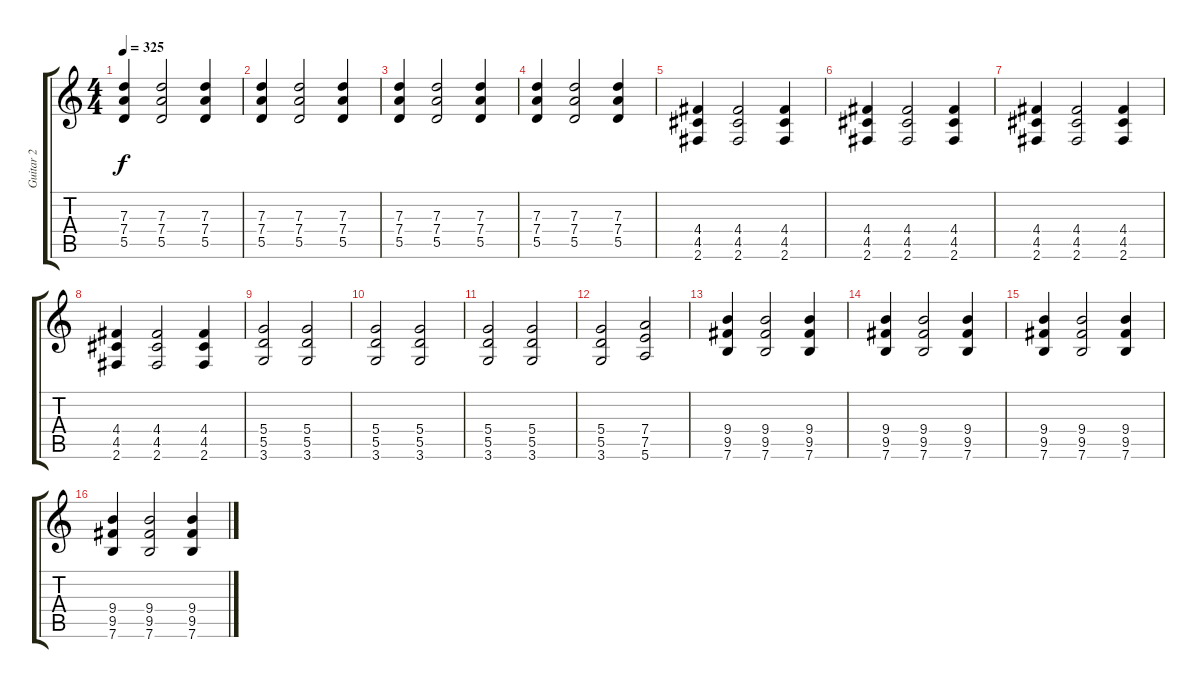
\track ("Guitar 2" "Guitar 2") {instrument distortionguitar}
\staff {score tabs}
\tuning (E4 B3 G3 D3 A2 E2) {hide}
\ts (4 4)
\tempo 325
\clef g2
\ks c
(7.3 7.4 5.5).4{dy f} (7.3 7.4 5.5).2 (7.3 7.4 5.5).4 |
(7.3 7.4 5.5).4 (7.3 7.4 5.5).2 (7.3 7.4 5.5).4 |
(7.3 7.4 5.5).4 (7.3 7.4 5.5).2 (7.3 7.4 5.5).4 |
(7.3 7.4 5.5).4 (7.3 7.4 5.5).2 (7.3 7.4 5.5).4 |
(4.4 4.5 2.6).4 (4.4 4.5 2.6).2 (4.4 4.5 2.6).4 |
(4.4 4.5 2.6).4 (4.4 4.5 2.6).2 (4.4 4.5 2.6).4 |
(4.4 4.5 2.6).4 (4.4 4.5 2.6).2 (4.4 4.5 2.6).4 |
(4.4 4.5 2.6).4 (4.4 4.5 2.6).2 (4.4 4.5 2.6).4 |
(5.4 5.5 3.6).2 (5.4 5.5 3.6).2 |
(5.4 5.5 3.6).2 (5.4 5.5 3.6).2 |
(5.4 5.5 3.6).2 (5.4 5.5 3.6).2 |
(5.4 5.5 3.6).2 (7.4 7.5 5.6).2 |
(9.4 9.5 7.6).4 (9.4 9.5 7.6).2 (9.4 9.5 7.6).4 |
(9.4 9.5 7.6).4 (9.4 9.5 7.6).2 (9.4 9.5 7.6).4 |
(9.4 9.5 7.6).4 (9.4 9.5 7.6).2 (9.4 9.5 7.6).4 |
(9.4 9.5 7.6).4 (9.4 9.5 7.6).2 (9.4 9.5 7.6).4
